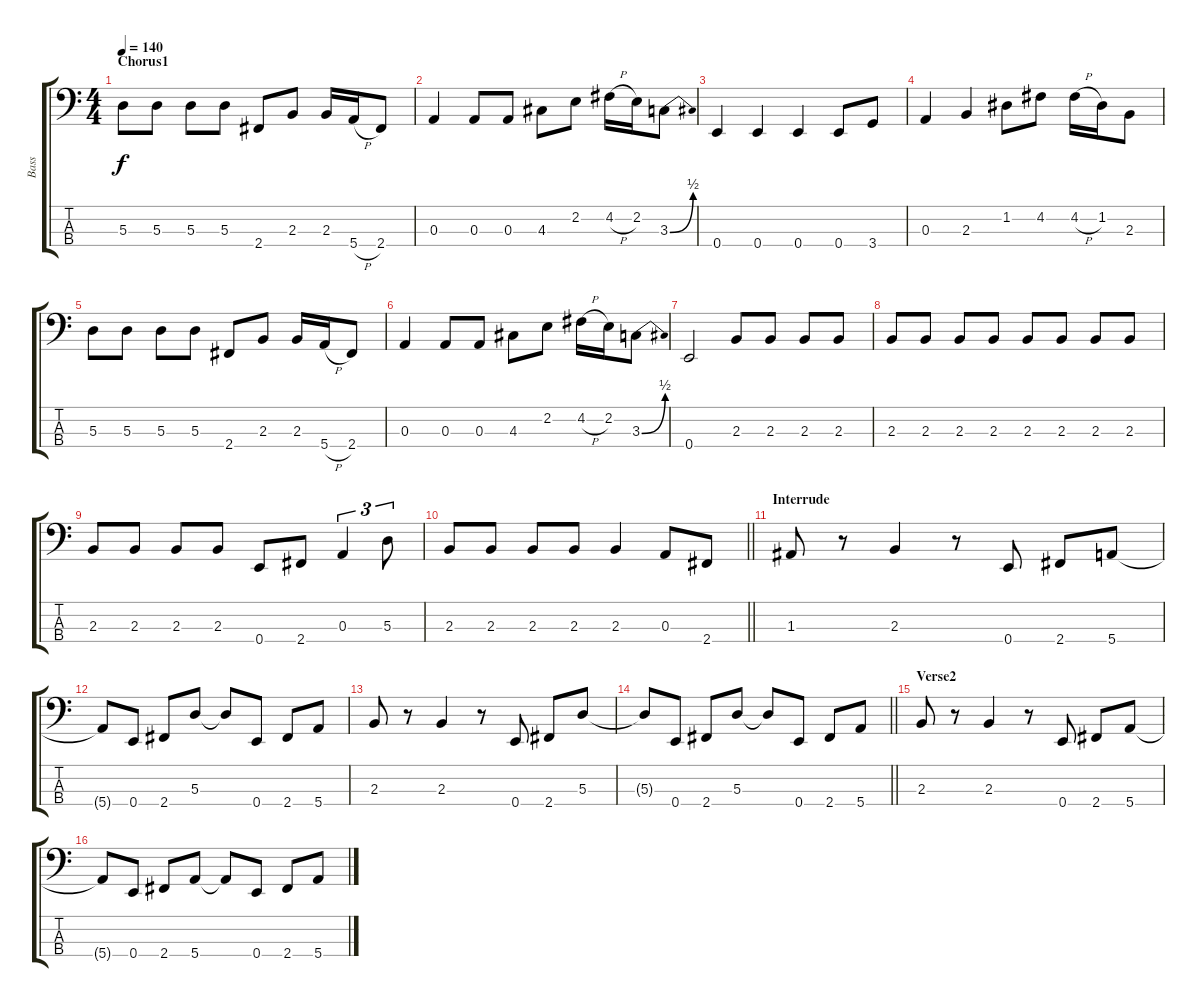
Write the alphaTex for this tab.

\track ("Bass" "Bass") {instrument electricbassfinger}
\staff {score tabs}
\tuning (G2 D2 A1 E1) {hide}
\ts (4 4)
\section ("" "Chorus1")
\tempo 140
\clef f4
\ks c
5.3.8{dy f} 5.3.8 5.3.8 5.3.8 2.4.8 2.3.8 2.3.16 5.4{h}.16 2.4.8 |
0.3.4 0.3.8 0.3.8 4.3.8 2.2.8 4.2{h}.16 2.2.16 3.3{be (bend 0 0 60 2)}.8 |
0.4.4 0.4.4 0.4.4 0.4.8 3.4.8 |
0.3.4 2.3.4 1.2.8 4.2.8 4.2{h}.16 1.2.16 2.3.8 |
5.3.8 5.3.8 5.3.8 5.3.8 2.4.8 2.3.8 2.3.16 5.4{h}.16 2.4.8 |
0.3.4 0.3.8 0.3.8 4.3.8 2.2.8 4.2{h}.16 2.2.16 3.3{be (bend 0 0 60 2)}.8 |
0.4.2 2.3.8 2.3.8 2.3.8 2.3.8 |
2.3.8 2.3.8 2.3.8 2.3.8 2.3.8 2.3.8 2.3.8 2.3.8 |
2.3.8 2.3.8 2.3.8 2.3.8 0.4.8 2.4.8 0.3.4{tu (3 2)} 5.3.8{tu (3 2)} |
\barLineRight lightlight
2.3.8 2.3.8 2.3.8 2.3.8 2.3.4 0.3.8 2.4.8 |
\section ("" "Interrude")
1.3.8 r.8 2.3.4 r.8 0.4.8 2.4.8 5.4.8 |
5.4{t}.8 0.4.8 2.4.8 5.3.8 5.3{t}.8 0.4.8 2.4.8 5.4.8 |
2.3.8 r.8 2.3.4 r.8 0.4.8 2.4.8 5.3.8 |
\barLineRight lightlight
5.3{t}.8 0.4.8 2.4.8 5.3.8 5.3{t}.8 0.4.8 2.4.8 5.4.8 |
\section ("" "Verse2")
2.3.8 r.8 2.3.4 r.8 0.4.8 2.4.8 5.4.8 |
5.4{t}.8 0.4.8 2.4.8 5.4.8 5.4{t}.8 0.4.8 2.4.8 5.4.8
